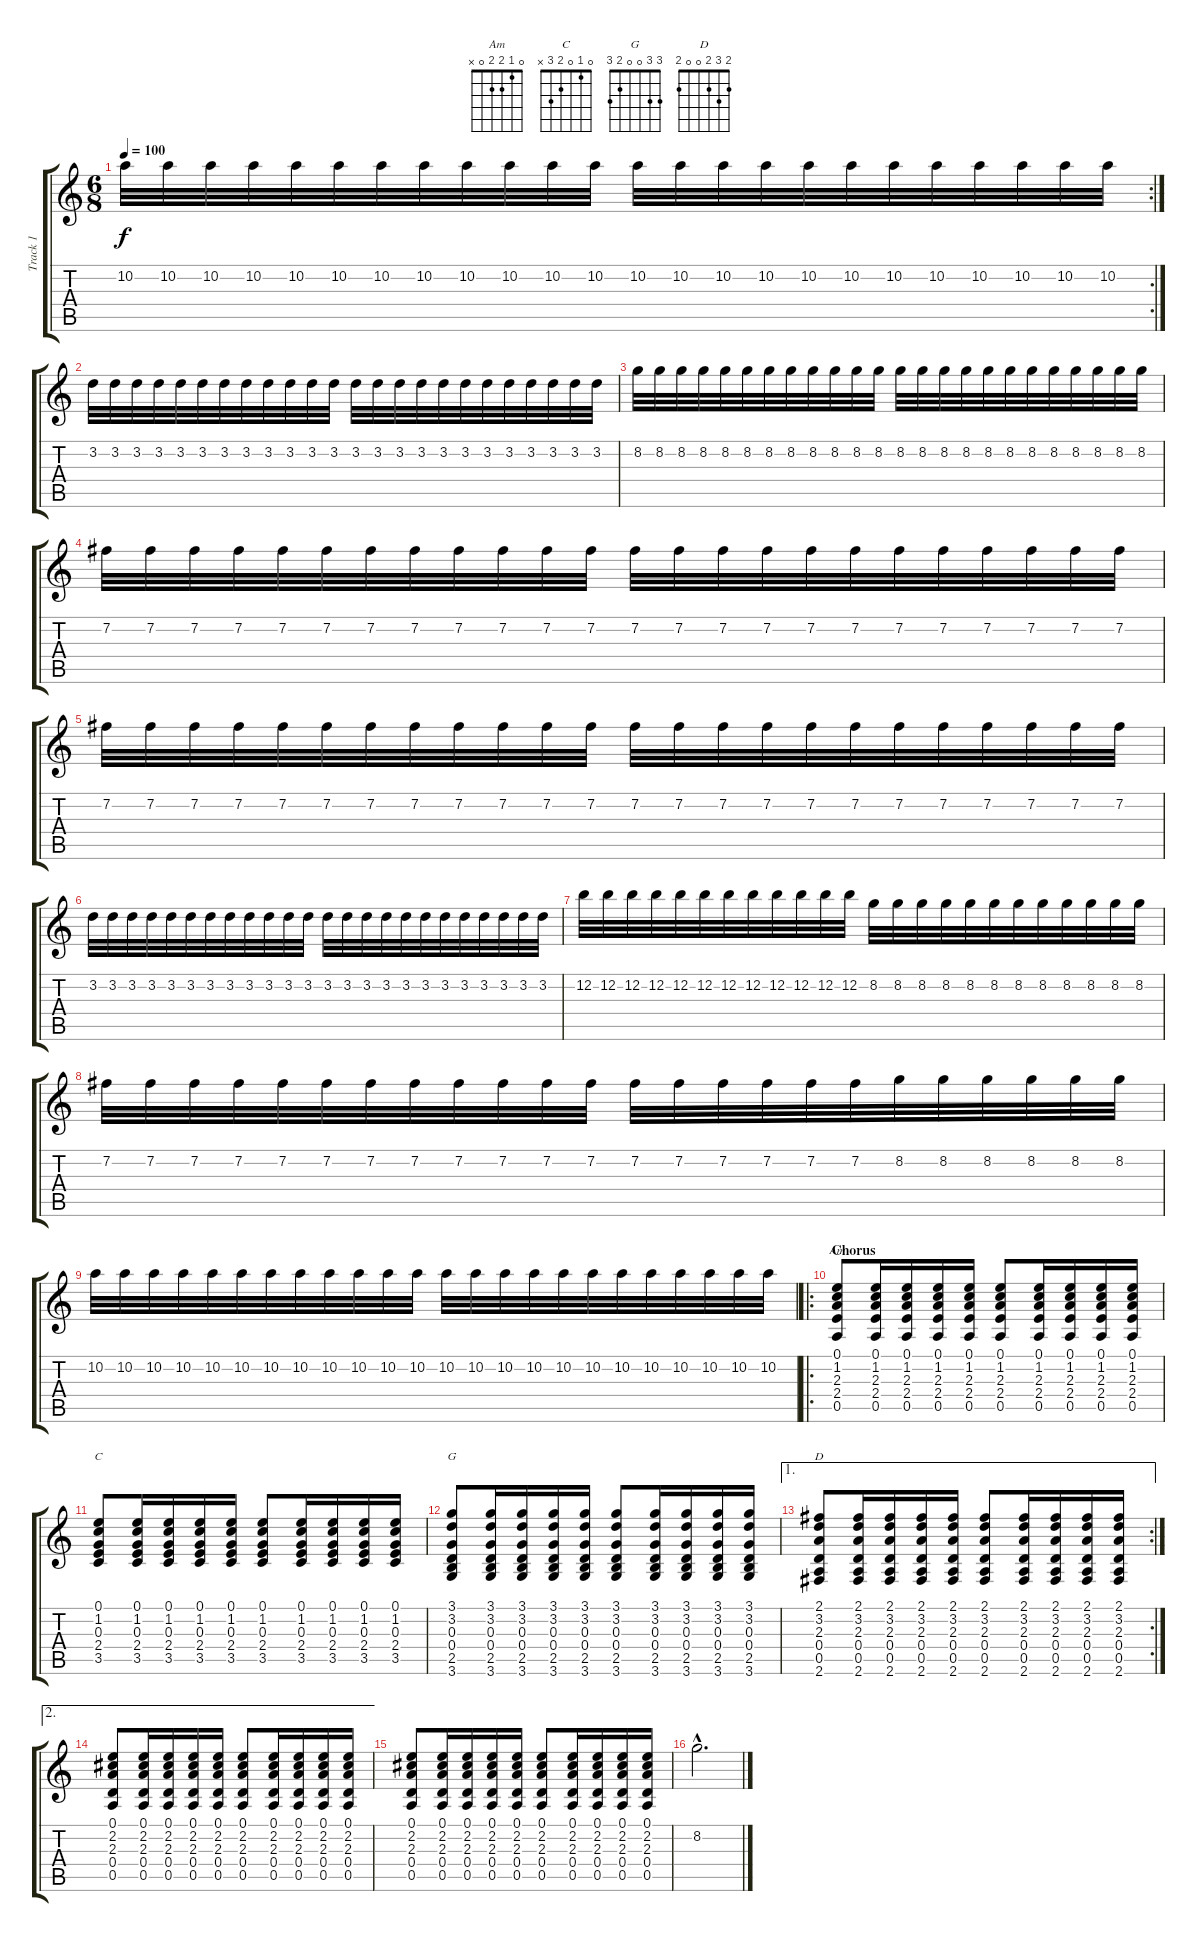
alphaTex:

\track ("Track 1" "Track 1") {instrument acousticguitarsteel}
\staff {score tabs}
\tuning (E4 B3 G3 D3 A2 E2) {hide}
\chord ("Am" 0 1 2 2 0 x)
\chord ("C" 0 1 0 2 3 x)
\chord ("G" 3 3 0 0 2 3)
\chord ("D" 2 3 2 0 0 2)
\rc 2
\ts (6 8)
\tempo 100
\clef g2
\ks c
10.2.32{dy f} 10.2.32 10.2.32 10.2.32 10.2.32 10.2.32 10.2.32 10.2.32 10.2.32 10.2.32 10.2.32 10.2.32 10.2.32 10.2.32 10.2.32 10.2.32 10.2.32 10.2.32 10.2.32 10.2.32 10.2.32 10.2.32 10.2.32 10.2.32 |
3.2.32 3.2.32 3.2.32 3.2.32 3.2.32 3.2.32 3.2.32 3.2.32 3.2.32 3.2.32 3.2.32 3.2.32 3.2.32 3.2.32 3.2.32 3.2.32 3.2.32 3.2.32 3.2.32 3.2.32 3.2.32 3.2.32 3.2.32 3.2.32 |
8.2.32 8.2.32 8.2.32 8.2.32 8.2.32 8.2.32 8.2.32 8.2.32 8.2.32 8.2.32 8.2.32 8.2.32 8.2.32 8.2.32 8.2.32 8.2.32 8.2.32 8.2.32 8.2.32 8.2.32 8.2.32 8.2.32 8.2.32 8.2.32 |
7.2.32 7.2.32 7.2.32 7.2.32 7.2.32 7.2.32 7.2.32 7.2.32 7.2.32 7.2.32 7.2.32 7.2.32 7.2.32 7.2.32 7.2.32 7.2.32 7.2.32 7.2.32 7.2.32 7.2.32 7.2.32 7.2.32 7.2.32 7.2.32 |
7.2.32 7.2.32 7.2.32 7.2.32 7.2.32 7.2.32 7.2.32 7.2.32 7.2.32 7.2.32 7.2.32 7.2.32 7.2.32 7.2.32 7.2.32 7.2.32 7.2.32 7.2.32 7.2.32 7.2.32 7.2.32 7.2.32 7.2.32 7.2.32 |
3.2.32 3.2.32 3.2.32 3.2.32 3.2.32 3.2.32 3.2.32 3.2.32 3.2.32 3.2.32 3.2.32 3.2.32 3.2.32 3.2.32 3.2.32 3.2.32 3.2.32 3.2.32 3.2.32 3.2.32 3.2.32 3.2.32 3.2.32 3.2.32 |
12.2.32 12.2.32 12.2.32 12.2.32 12.2.32 12.2.32 12.2.32 12.2.32 12.2.32 12.2.32 12.2.32 12.2.32 8.2.32 8.2.32 8.2.32 8.2.32 8.2.32 8.2.32 8.2.32 8.2.32 8.2.32 8.2.32 8.2.32 8.2.32 |
7.2.32 7.2.32 7.2.32 7.2.32 7.2.32 7.2.32 7.2.32 7.2.32 7.2.32 7.2.32 7.2.32 7.2.32 7.2.32 7.2.32 7.2.32 7.2.32 7.2.32 7.2.32 8.2.32 8.2.32 8.2.32 8.2.32 8.2.32 8.2.32 |
10.2.32 10.2.32 10.2.32 10.2.32 10.2.32 10.2.32 10.2.32 10.2.32 10.2.32 10.2.32 10.2.32 10.2.32 10.2.32 10.2.32 10.2.32 10.2.32 10.2.32 10.2.32 10.2.32 10.2.32 10.2.32 10.2.32 10.2.32 10.2.32 |
\ro
\section ("" "Chorus")
(0.1 1.2 2.3 2.4 0.5).8{ch "Am"} (0.1 1.2 2.3 2.4 0.5).16 (0.1 1.2 2.3 2.4 0.5).16 (0.1 1.2 2.3 2.4 0.5).16 (0.1 1.2 2.3 2.4 0.5).16 (0.1 1.2 2.3 2.4 0.5).8 (0.1 1.2 2.3 2.4 0.5).16 (0.1 1.2 2.3 2.4 0.5).16 (0.1 1.2 2.3 2.4 0.5).16 (0.1 1.2 2.3 2.4 0.5).16 |
(0.1 1.2 0.3 2.4 3.5).8{ch "C"} (0.1 1.2 0.3 2.4 3.5).16 (0.1 1.2 0.3 2.4 3.5).16 (0.1 1.2 0.3 2.4 3.5).16 (0.1 1.2 0.3 2.4 3.5).16 (0.1 1.2 0.3 2.4 3.5).8 (0.1 1.2 0.3 2.4 3.5).16 (0.1 1.2 0.3 2.4 3.5).16 (0.1 1.2 0.3 2.4 3.5).16 (0.1 1.2 0.3 2.4 3.5).16 |
(3.1 3.2 0.3 0.4 2.5 3.6).8{ch "G"} (3.1 3.2 0.3 0.4 2.5 3.6).16 (3.1 3.2 0.3 0.4 2.5 3.6).16 (3.1 3.2 0.3 0.4 2.5 3.6).16 (3.1 3.2 0.3 0.4 2.5 3.6).16 (3.1 3.2 0.3 0.4 2.5 3.6).8 (3.1 3.2 0.3 0.4 2.5 3.6).16 (3.1 3.2 0.3 0.4 2.5 3.6).16 (3.1 3.2 0.3 0.4 2.5 3.6).16 (3.1 3.2 0.3 0.4 2.5 3.6).16 |
\ae 1
\rc 2
(2.1 3.2 2.3 0.4 0.5 2.6).8{ch "D"} (2.1 3.2 2.3 0.4 0.5 2.6).16 (2.1 3.2 2.3 0.4 0.5 2.6).16 (2.1 3.2 2.3 0.4 0.5 2.6).16 (2.1 3.2 2.3 0.4 0.5 2.6).16 (2.1 3.2 2.3 0.4 0.5 2.6).8 (2.1 3.2 2.3 0.4 0.5 2.6).16 (2.1 3.2 2.3 0.4 0.5 2.6).16 (2.1 3.2 2.3 0.4 0.5 2.6).16 (2.1 3.2 2.3 0.4 0.5 2.6).16 |
\ae 2
(0.1 2.2 2.3 0.4 0.5).8 (0.1 2.2 2.3 0.4 0.5).16 (0.1 2.2 2.3 0.4 0.5).16 (0.1 2.2 2.3 0.4 0.5).16 (0.1 2.2 2.3 0.4 0.5).16 (0.1 2.2 2.3 0.4 0.5).8 (0.1 2.2 2.3 0.4 0.5).16 (0.1 2.2 2.3 0.4 0.5).16 (0.1 2.2 2.3 0.4 0.5).16 (0.1 2.2 2.3 0.4 0.5).16 |
(0.1 2.2 2.3 0.4 0.5).8 (0.1 2.2 2.3 0.4 0.5).16 (0.1 2.2 2.3 0.4 0.5).16 (0.1 2.2 2.3 0.4 0.5).16 (0.1 2.2 2.3 0.4 0.5).16 (0.1 2.2 2.3 0.4 0.5).8 (0.1 2.2 2.3 0.4 0.5).16 (0.1 2.2 2.3 0.4 0.5).16 (0.1 2.2 2.3 0.4 0.5).16 (0.1 2.2 2.3 0.4 0.5).16 |
8.2{hac}.2{d}
